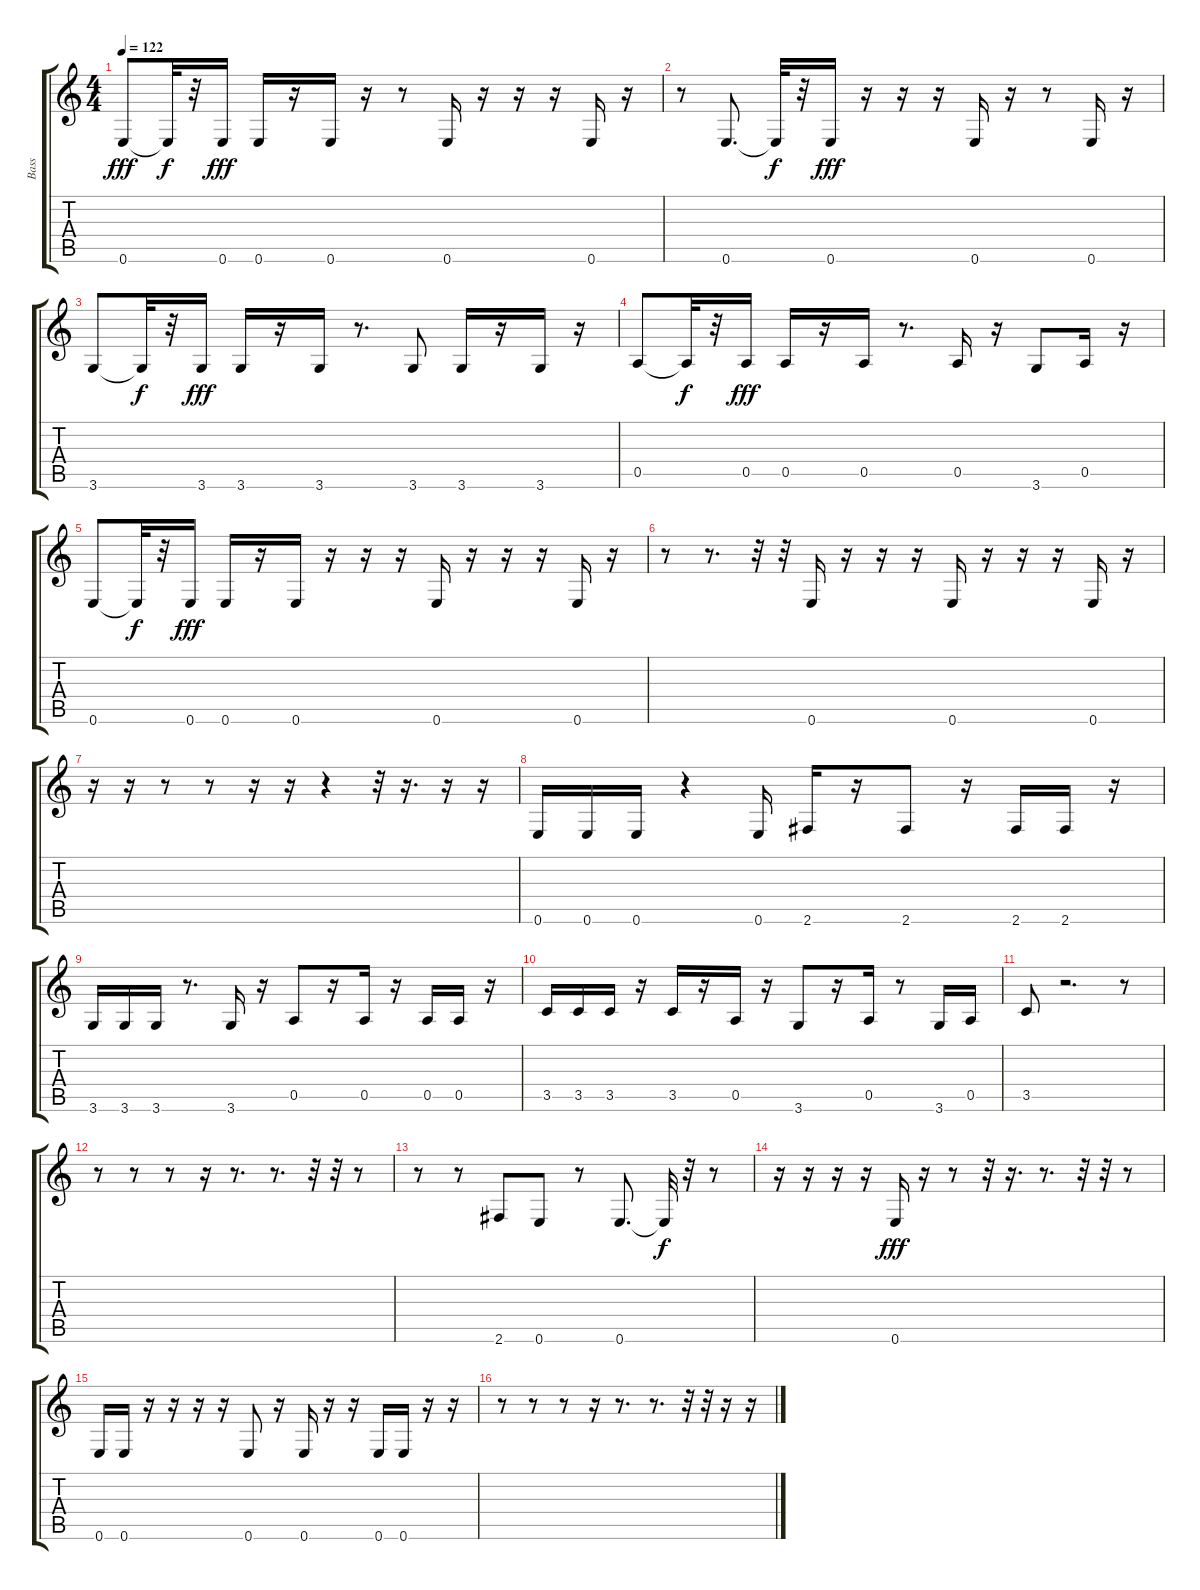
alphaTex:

\track ("Bass" "Bass") {instrument synthbass2}
\staff {score tabs}
\tuning (E4 B3 G3 D3 A2 E2) {hide}
\ts (4 4)
\tempo 122
\clef g2
\ks c
0.6.8{dy fff} 0.6{t}.32{dy f} r.32 0.6.16{dy fff} 0.6.16 r.16 0.6.16 r.16 r.8 0.6.16 r.16 r.16 r.16 0.6.16 r.16 |
r.8 0.6.8{d} 0.6{t}.32{dy f} r.32 0.6.16{dy fff} r.16 r.16 r.16 0.6.16 r.16 r.8 0.6.16 r.16 |
3.6.8 3.6{t}.32{dy f} r.32 3.6.16{dy fff} 3.6.16 r.16 3.6.16 r.8{d} 3.6.8 3.6.16 r.16 3.6.16 r.16 |
0.5.8 0.5{t}.32{dy f} r.32 0.5.16{dy fff} 0.5.16 r.16 0.5.16 r.8{d} 0.5.16 r.16 3.6.8 0.5.16 r.16 |
0.6.8 0.6{t}.32{dy f} r.32 0.6.16{dy fff} 0.6.16 r.16 0.6.16 r.16 r.16 r.16 0.6.16 r.16 r.16 r.16 0.6.16 r.16 |
r.8 r.8{d} r.32 r.32 0.6.16 r.16 r.16 r.16 0.6.16 r.16 r.16 r.16 0.6.16 r.16 |
r.16 r.16 r.8 r.8 r.16 r.16 r.4 r.32 r.16{d} r.16 r.16 |
0.6.16 0.6.16 0.6.16 r.4 0.6.16 2.6.16 r.16 2.6.8 r.16 2.6.16 2.6.16 r.16 |
3.6.16 3.6.16 3.6.16 r.8{d} 3.6.16 r.16 0.5.8 r.16 0.5.16 r.16 0.5.16 0.5.16 r.16 |
3.5.16 3.5.16 3.5.16 r.16 3.5.16 r.16 0.5.16 r.16 3.6.8 r.16 0.5.16 r.8 3.6.16 0.5.16 |
3.5.8 r.2{d} r.8 |
r.8 r.8 r.8 r.16 r.8{d} r.8{d} r.32 r.32 r.8 |
r.8 r.8 2.6.8 0.6.8 r.8 0.6.8{d} 0.6{t}.32{dy f} r.32 r.8 |
r.16 r.16 r.16 r.16 0.6.16{dy fff} r.16 r.8 r.32 r.16{d} r.8{d} r.32 r.32 r.8 |
0.6.16 0.6.16 r.16 r.16 r.16 r.16 0.6.8 r.16 0.6.16 r.16 r.16 0.6.16 0.6.16 r.16 r.16 |
r.8 r.8 r.8 r.16 r.8{d} r.8{d} r.32 r.32 r.16 r.16
